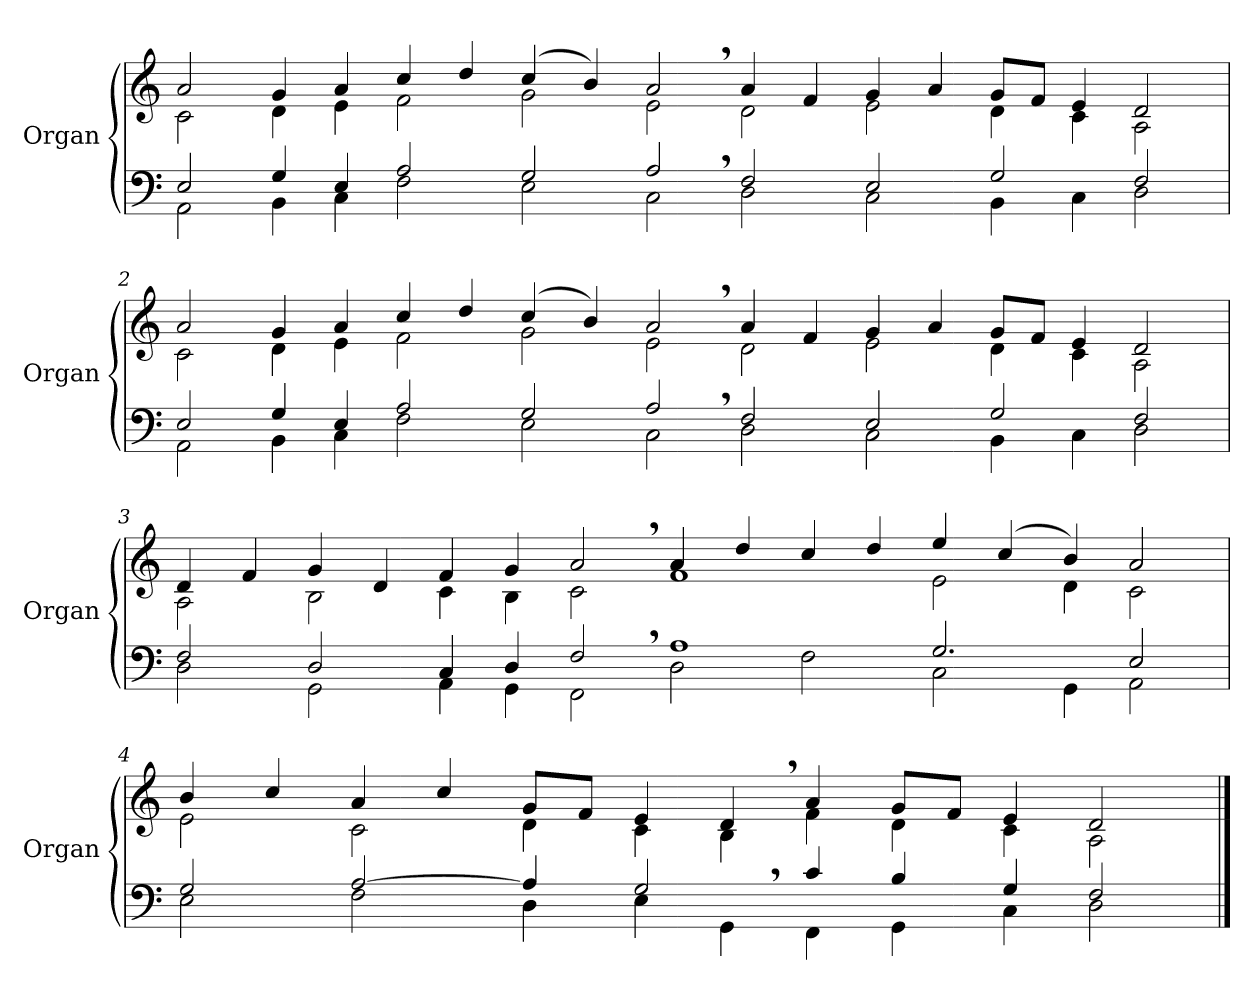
**kern	**kern
*part1	*part1
*staff2	*staff1
*I"Organ	*
*I'Organ	*
*clefF4	*clefG2
=1	=1
*^	*^
2E/	2AA\	2a/	2c\
4G/	4BB\	4g/	4d\
4E/	4C\	4a/	4e\
2A/	2F\	4cc/	2f\
.	.	4dd/	.
2G/	2E\	(>4cc/	2g\
.	.	4b/)	.
2A,</	2C\	2a,>/	2e\
2F/	2D\	4a/	2d\
.	.	4f/	.
2E/	2C\	4g/	2e\
.	.	4a/	.
2G/	4BB\	8g/L	4d\
.	.	8f/J	.
.	4C\	4e/	4c\
2F/	2D\	2d/	2A\
=2	=2	=2	=2
2E/	2AA\	2a/	2c\
4G/	4BB\	4g/	4d\
4E/	4C\	4a/	4e\
2A/	2F\	4cc/	2f\
.	.	4dd/	.
2G/	2E\	(>4cc/	2g\
.	.	4b/)	.
2A,</	2C\	2a,>/	2e\
2F/	2D\	4a/	2d\
.	.	4f/	.
2E/	2C\	4g/	2e\
.	.	4a/	.
2G/	4BB\	8g/L	4d\
.	.	8f/J	.
.	4C\	4e/	4c\
2F/	2D\	2d/	2A\
=3	=3	=3	=3
2F/	2D\	4d/	2A\
.	.	4f/	.
2D/	2GG\	4g/	2B\
.	.	4d/	.
4C/	4AA\	4f/	4c\
4D/	4GG\	4g/	4B\
2F,</	2FF\	2a,>/	2c\
1A	2D\	4a/	1f
.	.	4dd/	.
.	2F\	4cc/	.
.	.	4dd/	.
2.G/	2C\	4ee/	2e\
.	.	(>4cc/	.
.	4GG\	4b/)	4d\
2E/	2AA\	2a/	2c\
=4	=4	=4	=4
2G/	2E\	4b/	2e\
.	.	4cc/	.
[>2A/	2F\	4a/	2c\
.	.	4cc/	.
4A/]	4D\	8g/L	4d\
.	.	8f/J	.
2G,</	4E\	4e/	4c\
.	4GG\	4d,>/	4B\
4c/	4FF\	4a/	4f\
4B/	4GG\	8g/L	4d\
.	.	8f/J	.
4G/	4C\	4e/	4c\
2F/	2D\	2d/	2A\
*v	*v	*	*
*	*v	*v
==	==
*-	*-
